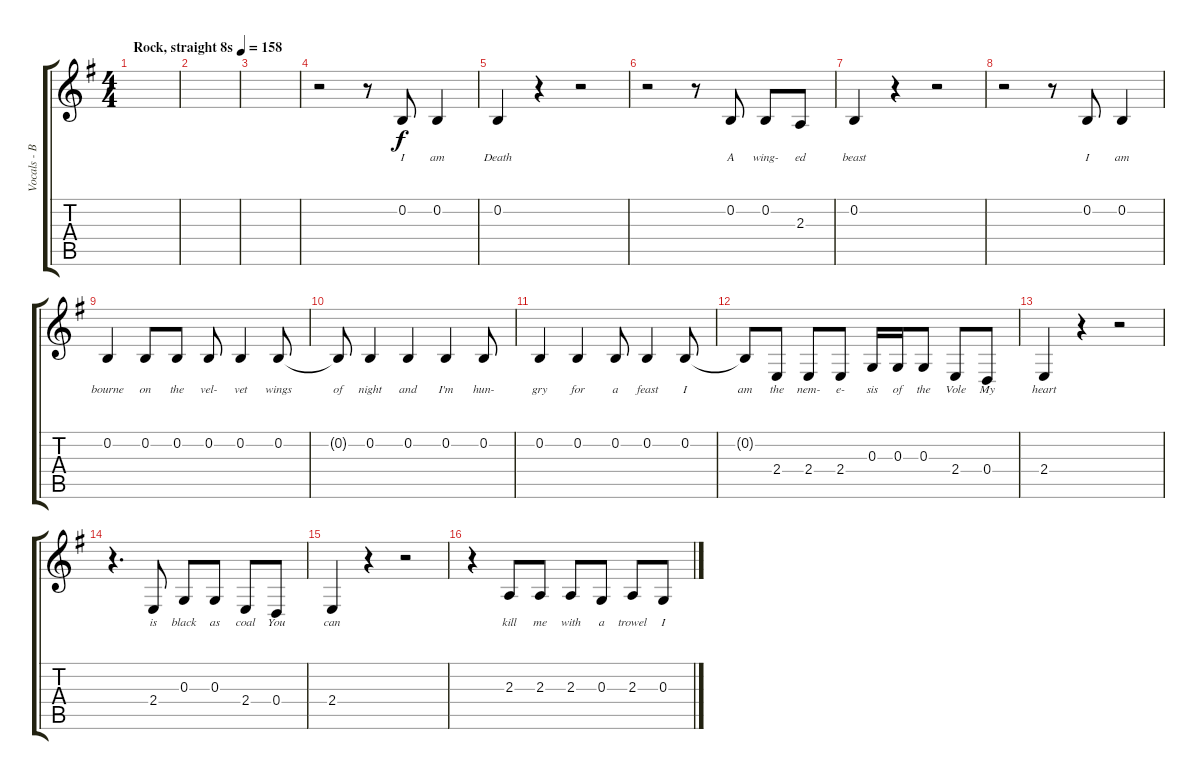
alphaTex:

\track ("Vocals - Bill Bailey" "Vocals - B") {instrument altosax}
\staff {score tabs}
\tuning (E4 B3 G3 D3 A2 E2) {hide}
\ts (4 4)
\tempo (158 "Rock, straight 8s")
\clef g2
\ks g
|
|
|
r.2 r.8 0.2.8{lyrics (0 "I") lyrics (1 "") lyrics (2 "") lyrics (3 "") lyrics (4 "")} 0.2.4{lyrics (0 "am") lyrics (1 "") lyrics (2 "") lyrics (3 "") lyrics (4 "")} |
0.2.4{lyrics (0 "Death") lyrics (1 "") lyrics (2 "") lyrics (3 "") lyrics (4 "")} r.4 r.2 |
r.2 r.8 0.2.8{lyrics (0 "A") lyrics (1 "") lyrics (2 "") lyrics (3 "") lyrics (4 "")} 0.2.8{lyrics (0 "wing-") lyrics (1 "") lyrics (2 "") lyrics (3 "") lyrics (4 "")} 2.3.8{lyrics (0 "ed") lyrics (1 "") lyrics (2 "") lyrics (3 "") lyrics (4 "")} |
0.2.4{lyrics (0 "beast") lyrics (1 "") lyrics (2 "") lyrics (3 "") lyrics (4 "")} r.4 r.2 |
r.2 r.8 0.2.8{lyrics (0 "I") lyrics (1 "") lyrics (2 "") lyrics (3 "") lyrics (4 "")} 0.2.4{lyrics (0 "am") lyrics (1 "") lyrics (2 "") lyrics (3 "") lyrics (4 "")} |
0.2.4{lyrics (0 "bourne") lyrics (1 "") lyrics (2 "") lyrics (3 "") lyrics (4 "")} 0.2.8{lyrics (0 "on") lyrics (1 "") lyrics (2 "") lyrics (3 "") lyrics (4 "")} 0.2.8{lyrics (0 "the") lyrics (1 "") lyrics (2 "") lyrics (3 "") lyrics (4 "")} 0.2.8{lyrics (0 "vel-") lyrics (1 "") lyrics (2 "") lyrics (3 "") lyrics (4 "")} 0.2.4{lyrics (0 "vet") lyrics (1 "") lyrics (2 "") lyrics (3 "") lyrics (4 "")} 0.2.8{lyrics (0 "wings") lyrics (1 "") lyrics (2 "") lyrics (3 "") lyrics (4 "")} |
0.2{t}.8{lyrics (0 "of") lyrics (1 "") lyrics (2 "") lyrics (3 "") lyrics (4 "")} 0.2.4{lyrics (0 "night") lyrics (1 "") lyrics (2 "") lyrics (3 "") lyrics (4 "")} 0.2.4{lyrics (0 "and") lyrics (1 "") lyrics (2 "") lyrics (3 "") lyrics (4 "")} 0.2.4{lyrics (0 "I'm") lyrics (1 "") lyrics (2 "") lyrics (3 "") lyrics (4 "")} 0.2.8{lyrics (0 "hun-") lyrics (1 "") lyrics (2 "") lyrics (3 "") lyrics (4 "")} |
0.2.4{lyrics (0 "gry") lyrics (1 "") lyrics (2 "") lyrics (3 "") lyrics (4 "")} 0.2.4{lyrics (0 "for") lyrics (1 "") lyrics (2 "") lyrics (3 "") lyrics (4 "")} 0.2.8{lyrics (0 "a") lyrics (1 "") lyrics (2 "") lyrics (3 "") lyrics (4 "")} 0.2.4{lyrics (0 "feast") lyrics (1 "") lyrics (2 "") lyrics (3 "") lyrics (4 "")} 0.2.8{lyrics (0 "I") lyrics (1 "") lyrics (2 "") lyrics (3 "") lyrics (4 "")} |
0.2{t}.8{lyrics (0 "am") lyrics (1 "") lyrics (2 "") lyrics (3 "") lyrics (4 "")} 2.4.8{lyrics (0 "the") lyrics (1 "") lyrics (2 "") lyrics (3 "") lyrics (4 "")} 2.4.8{lyrics (0 "nem-") lyrics (1 "") lyrics (2 "") lyrics (3 "") lyrics (4 "")} 2.4.8{lyrics (0 "e-") lyrics (1 "") lyrics (2 "") lyrics (3 "") lyrics (4 "")} 0.3.16{lyrics (0 "sis") lyrics (1 "") lyrics (2 "") lyrics (3 "") lyrics (4 "")} 0.3.16{lyrics (0 "of") lyrics (1 "") lyrics (2 "") lyrics (3 "") lyrics (4 "")} 0.3.8{lyrics (0 "the") lyrics (1 "") lyrics (2 "") lyrics (3 "") lyrics (4 "")} 2.4.8{lyrics (0 "Vole") lyrics (1 "") lyrics (2 "") lyrics (3 "") lyrics (4 "")} 0.4.8{lyrics (0 "My") lyrics (1 "") lyrics (2 "") lyrics (3 "") lyrics (4 "")} |
2.4.4{lyrics (0 "heart") lyrics (1 "") lyrics (2 "") lyrics (3 "") lyrics (4 "")} r.4 r.2 |
r.4{d} 2.4.8{lyrics (0 "is") lyrics (1 "") lyrics (2 "") lyrics (3 "") lyrics (4 "")} 0.3.8{lyrics (0 "black") lyrics (1 "") lyrics (2 "") lyrics (3 "") lyrics (4 "")} 0.3.8{lyrics (0 "as") lyrics (1 "") lyrics (2 "") lyrics (3 "") lyrics (4 "")} 2.4.8{lyrics (0 "coal") lyrics (1 "") lyrics (2 "") lyrics (3 "") lyrics (4 "")} 0.4.8{lyrics (0 "You") lyrics (1 "") lyrics (2 "") lyrics (3 "") lyrics (4 "")} |
2.4.4{lyrics (0 "can") lyrics (1 "") lyrics (2 "") lyrics (3 "") lyrics (4 "")} r.4 r.2 |
r.4 2.3.8{lyrics (0 "kill") lyrics (1 "") lyrics (2 "") lyrics (3 "") lyrics (4 "")} 2.3.8{lyrics (0 "me") lyrics (1 "") lyrics (2 "") lyrics (3 "") lyrics (4 "")} 2.3.8{lyrics (0 "with") lyrics (1 "") lyrics (2 "") lyrics (3 "") lyrics (4 "")} 0.3.8{lyrics (0 "a") lyrics (1 "") lyrics (2 "") lyrics (3 "") lyrics (4 "")} 2.3.8{lyrics (0 "trowel") lyrics (1 "") lyrics (2 "") lyrics (3 "") lyrics (4 "")} 0.3.8{lyrics (0 "I") lyrics (1 "") lyrics (2 "") lyrics (3 "") lyrics (4 "")}
